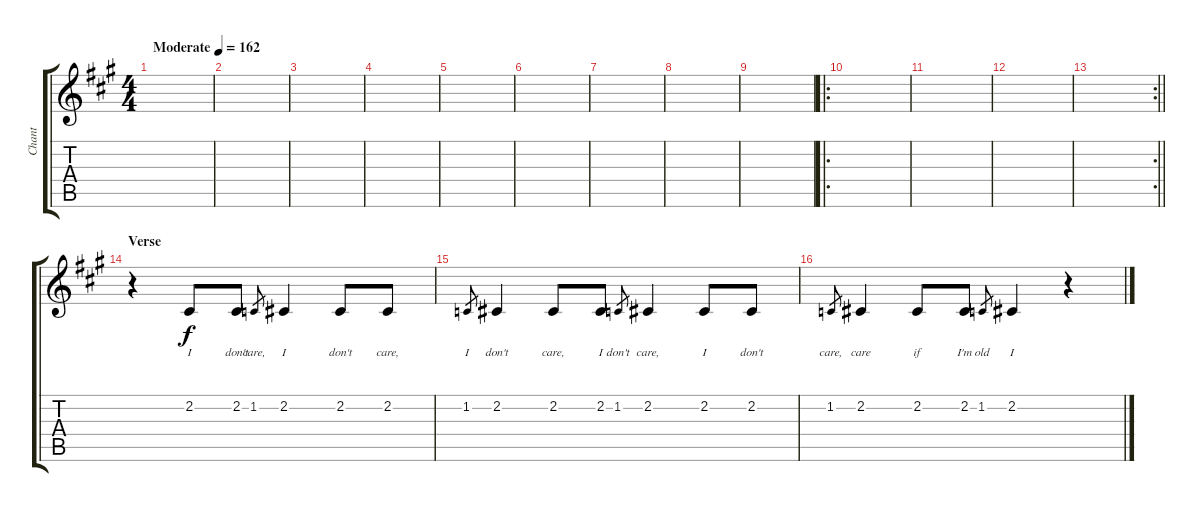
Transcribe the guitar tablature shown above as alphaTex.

\track ("Chant" "Chant") {instrument trumpet}
\staff {score tabs}
\tuning (E4 B3 G3 D3 A2 E2) {hide}
\ts (4 4)
\tempo (162 "Moderate")
\clef g2
\ks a
|
|
|
|
|
|
|
|
|
\ro
|
|
|
\rc 2
\barLineRight lightlight
|
\section ("" "Verse")
r.4 2.2.8{lyrics (0 "I") lyrics (1 "") lyrics (2 "") lyrics (3 "") lyrics (4 "")} 2.2.8{lyrics (0 "don't") lyrics (1 "") lyrics (2 "") lyrics (3 "") lyrics (4 "")} 1.2.8{lyrics (0 "care,") lyrics (1 "") lyrics (2 "") lyrics (3 "") lyrics (4 "") gr} 2.2.4{lyrics (0 "I") lyrics (1 "") lyrics (2 "") lyrics (3 "") lyrics (4 "")} 2.2.8{lyrics (0 "don't") lyrics (1 "") lyrics (2 "") lyrics (3 "") lyrics (4 "")} 2.2.8{lyrics (0 "care,") lyrics (1 "") lyrics (2 "") lyrics (3 "") lyrics (4 "")} |
1.2.8{lyrics (0 "I") lyrics (1 "") lyrics (2 "") lyrics (3 "") lyrics (4 "") gr} 2.2.4{lyrics (0 "don't") lyrics (1 "") lyrics (2 "") lyrics (3 "") lyrics (4 "")} 2.2.8{lyrics (0 "care,") lyrics (1 "") lyrics (2 "") lyrics (3 "") lyrics (4 "")} 2.2.8{lyrics (0 "I") lyrics (1 "") lyrics (2 "") lyrics (3 "") lyrics (4 "")} 1.2.8{lyrics (0 "don't") lyrics (1 "") lyrics (2 "") lyrics (3 "") lyrics (4 "") gr} 2.2.4{lyrics (0 "care,") lyrics (1 "") lyrics (2 "") lyrics (3 "") lyrics (4 "")} 2.2.8{lyrics (0 "I") lyrics (1 "") lyrics (2 "") lyrics (3 "") lyrics (4 "")} 2.2.8{lyrics (0 "don't") lyrics (1 "") lyrics (2 "") lyrics (3 "") lyrics (4 "")} |
1.2.8{lyrics (0 "care,") lyrics (1 "") lyrics (2 "") lyrics (3 "") lyrics (4 "") gr} 2.2.4{lyrics (0 "care") lyrics (1 "") lyrics (2 "") lyrics (3 "") lyrics (4 "")} 2.2.8{lyrics (0 "if") lyrics (1 "") lyrics (2 "") lyrics (3 "") lyrics (4 "")} 2.2.8{lyrics (0 "I'm") lyrics (1 "") lyrics (2 "") lyrics (3 "") lyrics (4 "")} 1.2.8{lyrics (0 "old") lyrics (1 "") lyrics (2 "") lyrics (3 "") lyrics (4 "") gr} 2.2.4{lyrics (0 "I") lyrics (1 "") lyrics (2 "") lyrics (3 "") lyrics (4 "")} r.4
